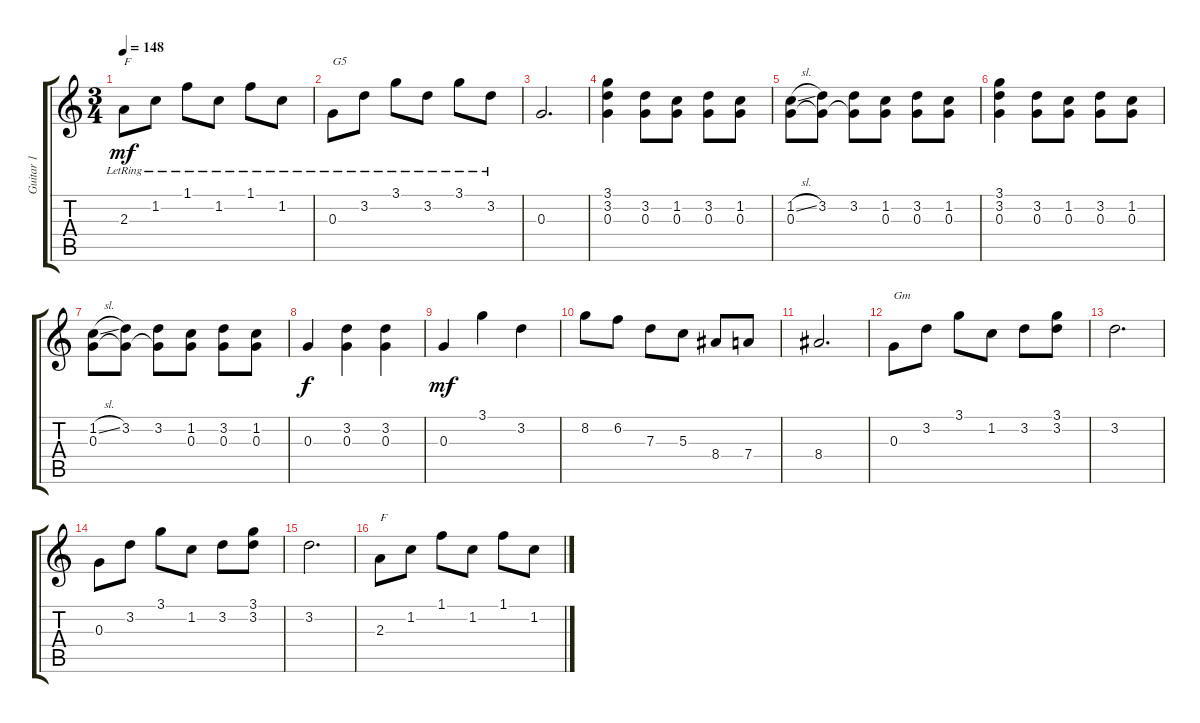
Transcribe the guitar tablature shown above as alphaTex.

\track ("Guitar 1" "Guitar 1") {instrument acousticguitarsteel}
\staff {score tabs}
\tuning (E4 B3 G3 D3 A2 E2) {hide}
\ts (3 4)
\tempo 148
\clef g2
\ks c
2.3{lr}.8{txt "F" dy mf} 1.2{lr}.8 1.1{lr}.8 1.2{lr}.8 1.1{lr}.8 1.2{lr}.8 |
0.3{lr}.8{txt "G5"} 3.2{lr}.8 3.1{lr}.8 3.2{lr}.8 3.1{lr}.8 3.2{lr}.8 |
0.3.2{d} |
(3.1 3.2 0.3).4 (3.2 0.3).8 (1.2 0.3).8 (3.2 0.3).8 (1.2 0.3).8 |
(1.2{sl} 0.3).8 (3.2 0.3{t}).8 (3.2 0.3{t}).8 (1.2 0.3).8 (3.2 0.3).8 (1.2 0.3).8 |
(3.1 3.2 0.3).4 (3.2 0.3).8 (1.2 0.3).8 (3.2 0.3).8 (1.2 0.3).8 |
(1.2{sl} 0.3).8 (3.2 0.3{t}).8 (3.2 0.3{t}).8 (1.2 0.3).8 (3.2 0.3).8 (1.2 0.3).8 |
0.3.4{dy f} (3.2 0.3).4 (3.2 0.3).4 |
0.3.4{dy mf} 3.1.4 3.2.4 |
8.2.8 6.2.8 7.3.8 5.3.8 8.4.8 7.4.8 |
8.4.2{d} |
0.3.8{txt "Gm"} 3.2.8 3.1.8 1.2.8 3.2.8 (3.1 3.2).8 |
3.2.2{d} |
0.3.8 3.2.8 3.1.8 1.2.8 3.2.8 (3.1 3.2).8 |
3.2.2{d} |
2.3.8{txt "F"} 1.2.8 1.1.8 1.2.8 1.1.8 1.2.8
